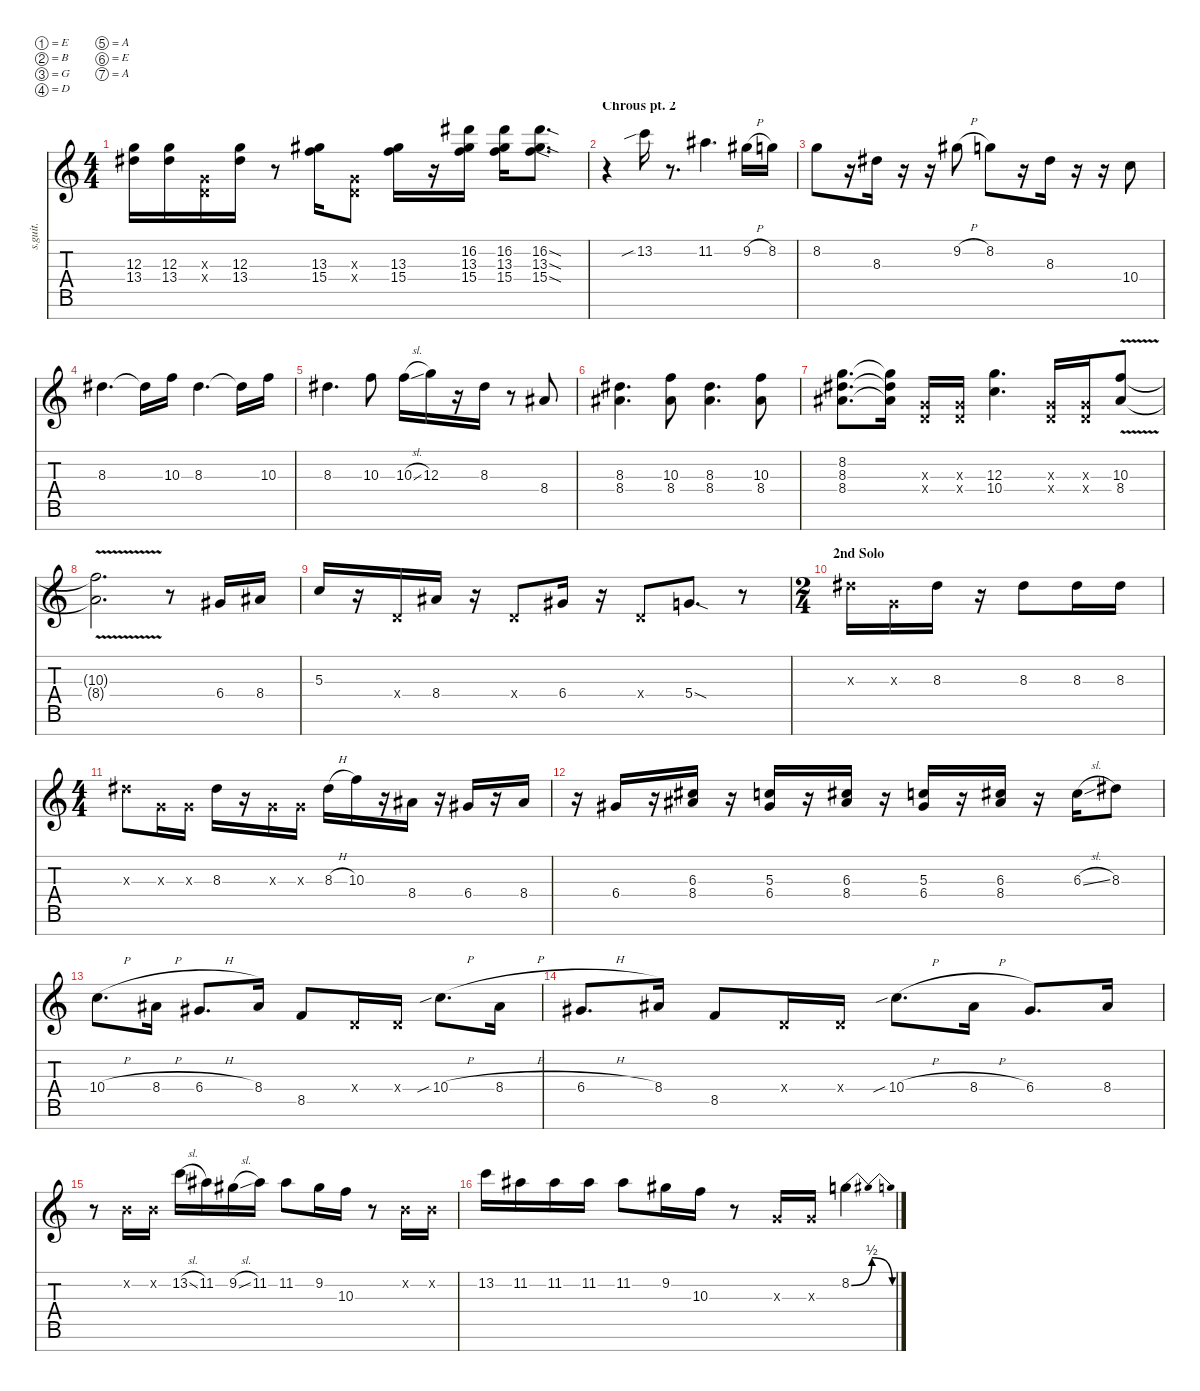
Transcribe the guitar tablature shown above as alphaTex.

\defaultSystemsLayout 4
\hideDynamics
\bracketExtendMode nobrackets
\track ("" "s.guit.") {instrument electricguitarmuted}
\staff {score tabs}
\tuning (E4 B3 G3 D3 A2 E2 A1)
\ts (4 4)
\tempo (135 hide)
\clef g2
\ks c
(12.3 13.4{acc #}).16{dy f} (12.3 13.4{acc #}).16 (0.3{x} 0.4{x}).16 (12.3 13.4{acc #}).16 r.8 (13.3{acc #} 15.4).16 (0.3{x} 0.4{x}).8 (13.3{acc #} 15.4).16 r.16 (16.2{acc #} 13.3{acc #} 15.4).16 (16.2{acc #} 13.3{acc #} 15.4).16 (16.2{sod acc #} 13.3{sod acc #} 15.4{sod}).8{d} |
\section ("" "Chrous pt. 2")
r.4 13.2{sib}.16 r.8{d} 11.2{acc #}.4{d} 9.2{h acc #}.16 8.2.16 |
8.2.8 r.16 8.3{acc #}.16 r.16 r.16 9.2{h acc #}.8 8.2.8 r.16 8.3{acc #}.16 r.16 r.16 10.4.8 |
8.3{acc #}.4{d} 8.3{t acc #}.16 10.3.16 8.3{acc #}.4{d} 8.3{t acc #}.16 10.3.16 |
8.3{acc #}.4{d} 10.3.8 10.3{sl}.16 12.3.16 r.16 8.3{acc #}.16 r.8 8.4{acc #}.8 |
(8.3{acc #} 8.4{acc #}).4{d} (10.3 8.4{acc #}).8 (8.3{acc #} 8.4{acc #}).4{d} (10.3 8.4{acc #}).8 |
(8.2 8.3{acc #} 8.4{acc #}).8{d} (8.2{t} 8.3{t acc #} 8.4{t acc #}).16 (0.3{x} 0.4{x}).16 (0.3{x} 0.4{x}).16 (12.3 10.4).4{d} (0.3{x} 0.4{x}).16 (0.3{x} 0.4{x}).16 (10.3{v} 8.4{acc #}).8 |
(10.3{t} 8.4{t acc #}).2{d} r.8 6.4{acc #}.16 8.4{acc #}.16 |
5.3.16 r.16 0.4{x}.16 8.4{acc #}.16 r.16 0.4{x}.8 6.4{acc #}.16 r.16 0.4{x}.8 5.4{sod}.8{d} r.8 |
\ts (2 4)
\beaming (8 2 2 2 2)
\section ("" "2nd Solo")
8.3{x acc #}.16 0.3{x}.16 8.3{acc #}.16 r.16 8.3{acc #}.8 8.3{acc #}.16 8.3{acc #}.16 |
\ts (4 4)
\beaming (8 2 2 2 2)
8.3{x acc #}.8 0.3{x}.16 0.3{x}.16 8.3{acc #}.16 r.16 0.3{x}.16 0.3{x}.16 8.3{h acc #}.16 10.3.16 r.16 8.4{acc #}.16 r.16 6.4{acc #}.16 r.16 8.4{acc #}.16 |
r.16 6.4{acc #}.16 r.16 (6.3{acc #} 8.4{acc #}).16 r.16 (5.3 6.4{acc #}).16 r.16 (6.3{acc #} 8.4{acc #}).16 r.16 (5.3 6.4{acc #}).16 r.16 (6.3{acc #} 8.4{acc #}).16 r.16 6.3{sl acc #}.16 8.3{acc #}.8 |
10.4{h}.8{d} 8.4{h acc #}.16 6.4{h acc #}.8{d} 8.4{acc #}.16 8.5.8 0.4{x}.16 0.4{x}.16 10.4{sib h}.8{d} 8.4{h acc #}.16 |
6.4{h acc #}.8{d} 8.4{acc #}.16 8.5.8 0.4{x}.16 0.4{x}.16 10.4{sib h}.8{d} 8.4{h acc #}.16 6.4{acc #}.8{d} 8.4{acc #}.16 |
r.8 0.2{x}.16 0.2{x}.16 13.2{sl}.16 11.2{acc #}.16 9.2{sl acc #}.16 11.2{acc #}.16 11.2{acc #}.8 9.2{acc #}.16 10.3.16 r.8 0.2{x}.16 0.2{x}.16 |
13.2.16 11.2{acc #}.16 11.2{acc #}.16 11.2{acc #}.16 11.2{acc #}.8 9.2{acc #}.16 10.3.16 r.8 0.3{x}.16 0.3{x}.16 8.2{be (bendrelease 0 0 30 2 30 2 60 0)}.4
